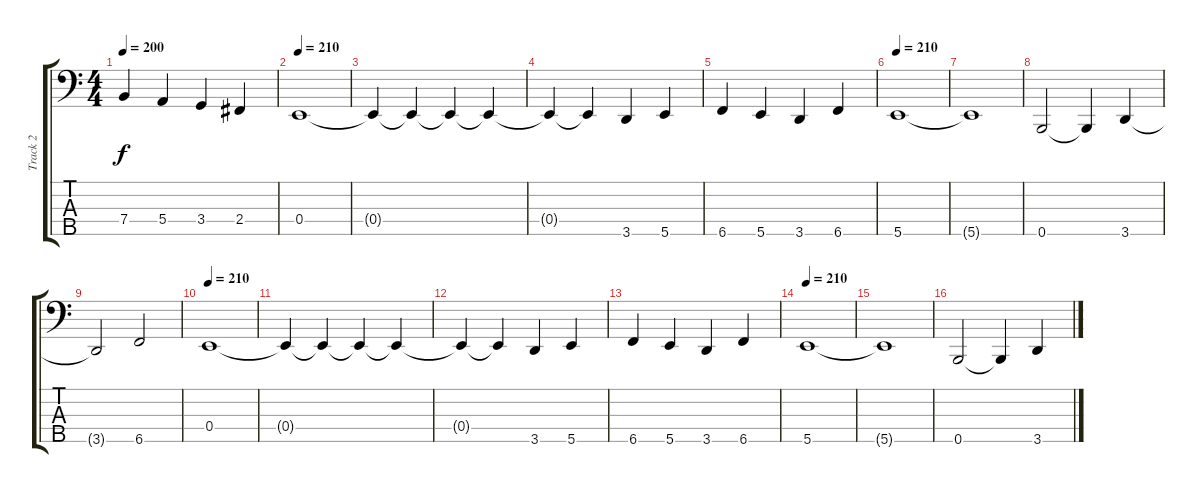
\track ("Track 2" "Track 2") {instrument electricbasspick}
\staff {score tabs}
\tuning (G2 D2 A1 E1 B0) {hide}
\ts (4 4)
\tempo 200
\clef f4
\ks c
7.4.4{dy f} 5.4.4 3.4.4 2.4.4 |
\tempo 210
0.4.1 |
0.4{t}.4 0.4{t}.4 0.4{t}.4 0.4{t}.4 |
0.4{t}.4 0.4{t}.4 3.5.4 5.5.4 |
6.5.4 5.5.4 3.5.4 6.5.4 |
\tempo 210
5.5.1 |
5.5{t}.1 |
0.5.2 0.5{t}.4 3.5.4 |
3.5{t}.2 6.5.2 |
\tempo 210
0.4.1 |
0.4{t}.4 0.4{t}.4 0.4{t}.4 0.4{t}.4 |
0.4{t}.4 0.4{t}.4 3.5.4 5.5.4 |
6.5.4 5.5.4 3.5.4 6.5.4 |
\tempo 210
5.5.1 |
5.5{t}.1 |
0.5.2 0.5{t}.4 3.5.4
